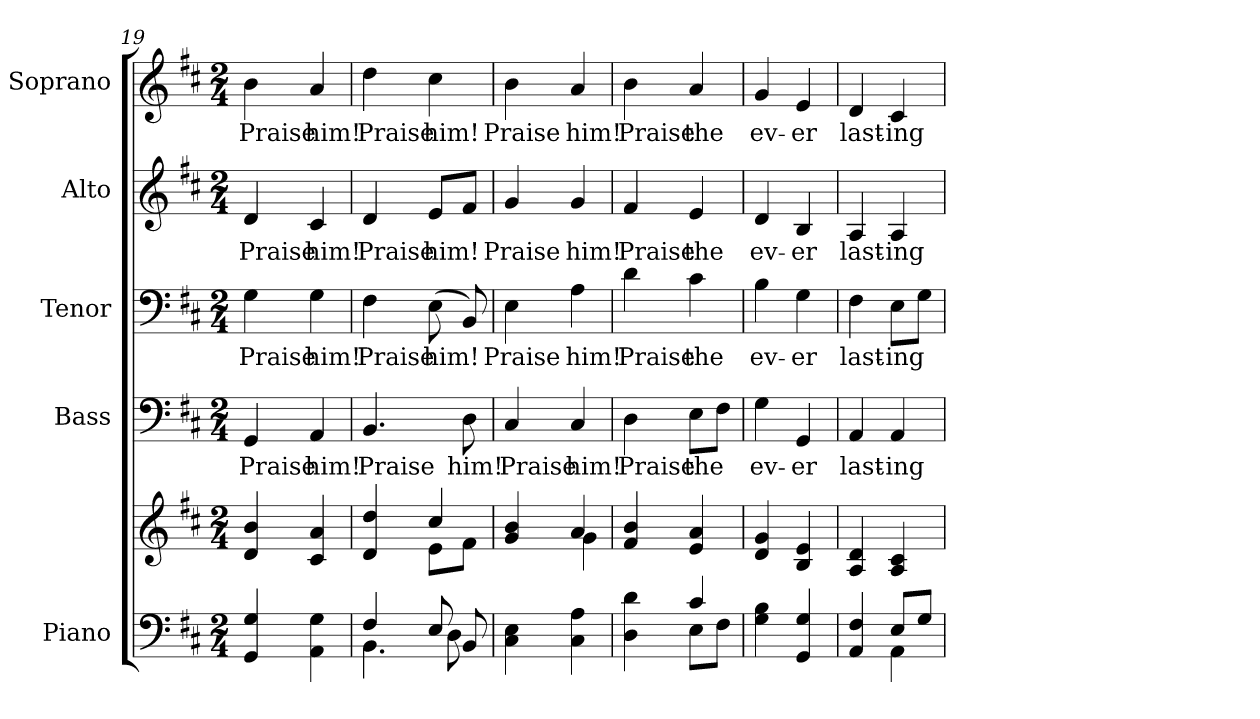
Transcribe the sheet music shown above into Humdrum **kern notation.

**kern	**kern	**kern	**text	**kern	**text	**kern	**text	**kern	**text
*part5	*part5	*part4	*part4	*part3	*part3	*part2	*part2	*part1	*part1
*staff6	*staff5	*staff4	*staff4	*staff3	*staff3	*staff2	*staff2	*staff1	*staff1
*I"Piano	*	*I"Bass	*	*I"Tenor	*	*I"Alto	*	*I"Soprano	*
*I'Pno.	*	*I'B.	*	*I'T.	*	*I'A.	*	*I'S.	*
*clefF4	*clefG2	*clefF4	*	*clefF4	*	*clefG2	*	*clefG2	*
*k[f#c#]	*k[f#c#]	*k[f#c#]	*	*k[f#c#]	*	*k[f#c#]	*	*k[f#c#]	*
*D:	*D:	*D:	*	*D:	*	*D:	*	*D:	*
*M2/4	*M2/4	*M2/4	*	*M2/4	*	*M2/4	*	*M2/4	*
=19	=19	=19	=19	=19	=19	=19	=19	=19	=19
!	!	!	!LO:LY:b:color=#000000	!	!	!	!	!	!
!	!	!	!	!	!LO:LY:b:color=#000000	!	!	!	!
!	!	!	!	!	!	!	!LO:LY:b:color=#000000	!	!
!	!	!	!	!	!	!	!	!	!LO:LY:b:color=#000000
4GGi/ 4Gi	4di/ 4bi	4GGi/	Praise	4Gi\	Praise	4di/	Praise	4bi\	Praise
!	!	!	!LO:LY:b:color=#000000	!	!	!	!	!	!
!	!	!	!	!	!LO:LY:b:color=#000000	!	!	!	!
!	!	!	!	!	!	!	!LO:LY:b:color=#000000	!	!
!	!	!	!	!	!	!	!	!	!LO:LY:b:color=#000000
4AAi\ 4Gi	4c#i/ 4ai	4AAi/	him!	4Gi\	him!	4c#i/	him!	4ai/	him!
=20	=20	=20	=20	=20	=20	=20	=20	=20	=20
*^	*^	*	*	*	*	*	*	*	*
!	!	!	!	!	!LO:LY:b:color=#000000	!	!	!	!	!	!
!	!	!	!	!	!	!	!LO:LY:b:color=#000000	!	!	!	!
!	!	!	!	!	!	!	!	!	!LO:LY:b:color=#000000	!	!
!	!	!	!	!	!	!	!	!	!	!	!LO:LY:b:color=#000000
4F#i/	4.BBi\	4di/ 4ddi	4ryy	4.BBi/	Praise	4F#i\	Praise	4di/	Praise	4ddi\	Praise
!	!	!	!	!	!	!	!LO:LY:b:color=#000000	!	!	!	!
!	!	!	!	!	!	!	!	!	!LO:LY:b:color=#000000	!	!
!	!	!	!	!	!	!	!	!	!	!	!LO:LY:b:color=#000000
8Ei/	.	4cc#i/	8ei\L	.	.	(8Ei\	him!	8ei/L	him!	4cc#i\	him!
!	!	!	!	!	!LO:LY:b:color=#000000	!	!	!	!	!	!
8BBi/	8Di\	.	8f#i\J	8Di\	him!	8BBi/)	.	8f#i/J	.	.	.
*v	*v	*	*	*	*	*	*	*	*	*	*
!!LO:PB:g=z
=21	=21	=21	=21	=21	=21	=21	=21	=21	=21	=21
*^	*	*	*	*	*	*	*	*	*	*
!	!	!	!	!	!LO:LY:b:color=#000000	!	!	!	!	!	!
*v	*v	*	*	*	*	*	*	*	*	*	*
*^	*	*	*	*	*	*	*	*	*	*
!	!	!	!	!	!	!	!LO:LY:b:color=#000000	!	!	!	!
*v	*v	*	*	*	*	*	*	*	*	*	*
*^	*	*	*	*	*	*	*	*	*	*
!	!	!	!	!	!	!	!	!	!LO:LY:b:color=#000000	!	!
*v	*v	*	*	*	*	*	*	*	*	*	*
*^	*	*	*	*	*	*	*	*	*	*
!	!	!	!	!	!	!	!	!	!	!	!LO:LY:b:color=#000000
*v	*v	*	*	*	*	*	*	*	*	*	*
4C#i\ 4Ei	4gi/ 4bi	4ryy	4C#i/	Praise	4Ei\	Praise	4gi/	Praise	4bi\	Praise
!	!	!	!	!LO:LY:b:color=#000000	!	!	!	!	!	!
!	!	!	!	!	!	!LO:LY:b:color=#000000	!	!	!	!
!	!	!	!	!	!	!	!	!LO:LY:b:color=#000000	!	!
!	!	!	!	!	!	!	!	!	!	!LO:LY:b:color=#000000
4C#i\ 4Ai	4ai/	4gi\	4C#i/	him!	4Ai\	him!	4gi/	him!	4ai/	him!
*	*v	*v	*	*	*	*	*	*	*	*
=22	=22	=22	=22	=22	=22	=22	=22	=22	=22
*^	*	*	*	*	*	*	*	*	*
*	*	*^	*	*	*	*	*	*	*	*
!	!	!	!	!	!LO:LY:b:color=#000000	!	!	!	!	!	!
*	*	*v	*v	*	*	*	*	*	*	*	*
*	*	*^	*	*	*	*	*	*	*	*
!	!	!	!	!	!	!	!LO:LY:b:color=#000000	!	!	!	!
*	*	*v	*v	*	*	*	*	*	*	*	*
*	*	*^	*	*	*	*	*	*	*	*
!	!	!	!	!	!	!	!	!	!LO:LY:b:color=#000000	!	!
*	*	*v	*v	*	*	*	*	*	*	*	*
*	*	*^	*	*	*	*	*	*	*	*
!	!	!	!	!	!	!	!	!	!	!	!LO:LY:b:color=#000000
*	*	*v	*v	*	*	*	*	*	*	*	*
4Di\ 4di	4ryy	4f#i/ 4bi	4Di\	Praise	4di\	Praise	4f#i/	Praise	4bi\	Praise
!	!	!	!	!LO:LY:b:color=#000000	!	!	!	!	!	!
!	!	!	!	!	!	!LO:LY:b:color=#000000	!	!	!	!
!	!	!	!	!	!	!	!	!LO:LY:b:color=#000000	!	!
!	!	!	!	!	!	!	!	!	!	!LO:LY:b:color=#000000
4c#i/	8Ei\L	4ei/ 4ai	8Ei\L	the	4c#i\	the	4ei/	the	4ai/	the
.	8F#i\J	.	8F#i\J	.	.	.	.	.	.	.
*v	*v	*	*	*	*	*	*	*	*	*
=23	=23	=23	=23	=23	=23	=23	=23	=23	=23
*^	*	*	*	*	*	*	*	*	*
!	!	!	!	!LO:LY:b:color=#000000	!	!	!	!	!	!
*v	*v	*	*	*	*	*	*	*	*	*
*^	*	*	*	*	*	*	*	*	*
!	!	!	!	!	!	!LO:LY:b:color=#000000	!	!	!	!
*v	*v	*	*	*	*	*	*	*	*	*
*^	*	*	*	*	*	*	*	*	*
!	!	!	!	!	!	!	!	!LO:LY:b:color=#000000	!	!
*v	*v	*	*	*	*	*	*	*	*	*
*^	*	*	*	*	*	*	*	*	*
!	!	!	!	!	!	!	!	!	!	!LO:LY:b:color=#000000
*v	*v	*	*	*	*	*	*	*	*	*
4Gi\ 4Bi	4di/ 4gi	4Gi\	ev-	4Bi\	ev-	4di/	ev-	4gi/	ev-
!	!	!	!LO:LY:b:color=#000000	!	!	!	!	!	!
!	!	!	!	!	!LO:LY:b:color=#000000	!	!	!	!
!	!	!	!	!	!	!	!LO:LY:b:color=#000000	!	!
!	!	!	!	!	!	!	!	!	!LO:LY:b:color=#000000
4GGi/ 4Gi	4Bi/ 4ei	4GGi/	-er	4Gi\	-er	4Bi/	-er	4ei/	-er
=24	=24	=24	=24	=24	=24	=24	=24	=24	=24
*^	*	*	*	*	*	*	*	*	*
!	!	!	!	!LO:LY:b:color=#000000	!	!	!	!	!	!
!	!	!	!	!	!	!LO:LY:b:color=#000000	!	!	!	!
!	!	!	!	!	!	!	!	!LO:LY:b:color=#000000	!	!
!	!	!	!	!	!	!	!	!	!	!LO:LY:b:color=#000000
4AAi/ 4F#i	4ryy	4Ai/ 4di	4AAi/	last-	4F#i\	last-	4Ai/	last-	4di/	last-
!	!	!	!	!LO:LY:b:color=#000000	!	!	!	!	!	!
!	!	!	!	!	!	!LO:LY:b:color=#000000	!	!	!	!
!	!	!	!	!	!	!	!	!LO:LY:b:color=#000000	!	!
!	!	!	!	!	!	!	!	!	!	!LO:LY:b:color=#000000
8Ei/L	4AAi\	4Ai/ 4c#i	4AAi/	-ing	8Ei\L	-ing	4Ai/	-ing	4c#i/	-ing
8Gi/J	.	.	.	.	8Gi\J	.	.	.	.	.
*v	*v	*	*	*	*	*	*	*	*	*
=	=	=	=	=	=	=	=	=	=
*-	*-	*-	*-	*-	*-	*-	*-	*-	*-
